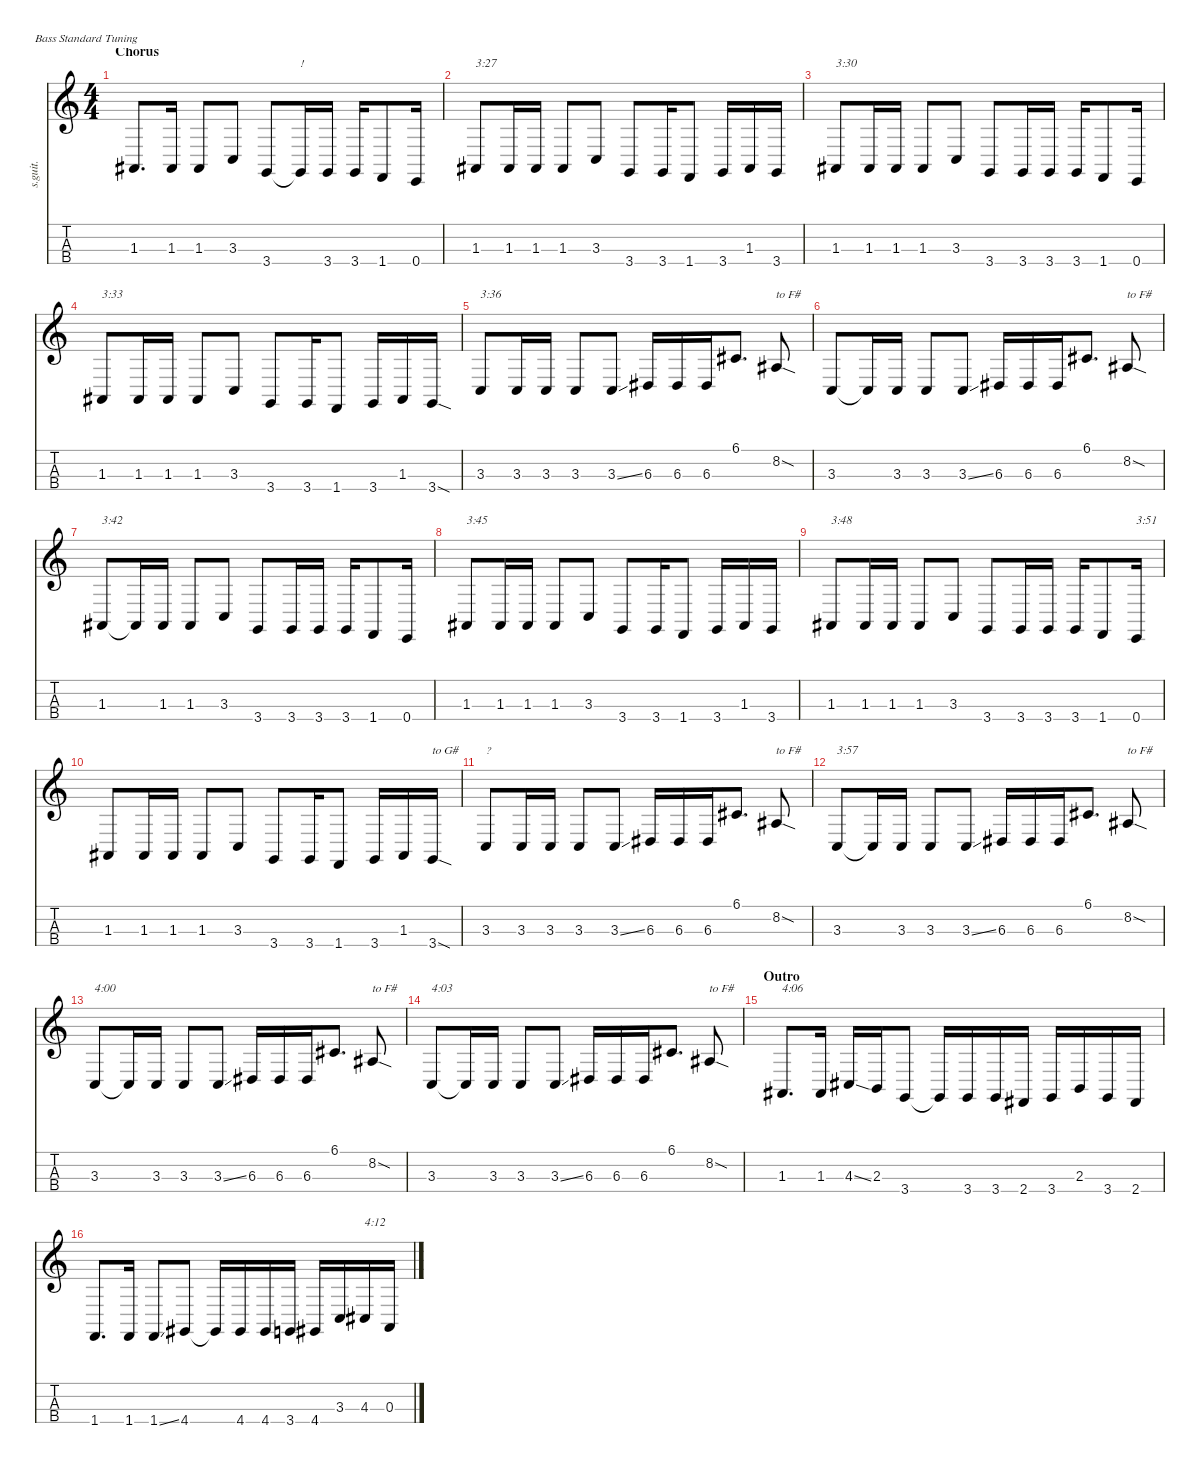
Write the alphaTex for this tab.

\defaultSystemsLayout 4
\hideDynamics
\bracketExtendMode nobrackets
\track ("Krist Novoselic | Bass" "s.guit.") {instrument electricbasspick}
\staff {score tabs}
\tuning (G2 D2 A1 E1)
\ts (4 4)
\section ("" "Chorus")
\tempo (79 hide)
\clef g2
\ks c
1.3{acc #}.8{d lyrics (0 "") lyrics (1 "") lyrics (2 "") lyrics (3 "") lyrics (4 "") dy f} 1.3{acc #}.16{lyrics (0 "") lyrics (1 "") lyrics (2 "") lyrics (3 "") lyrics (4 "")} 1.3{acc #}.8{lyrics (0 "") lyrics (1 "") lyrics (2 "") lyrics (3 "") lyrics (4 "")} 3.3.8{lyrics (0 "") lyrics (1 "") lyrics (2 "") lyrics (3 "") lyrics (4 "")} 3.4.8{lyrics (0 "") lyrics (1 "") lyrics (2 "") lyrics (3 "") lyrics (4 "")} 3.4{t}.16{txt "!" lyrics (0 "") lyrics (1 "") lyrics (2 "") lyrics (3 "") lyrics (4 "")} 3.4.16{lyrics (0 "") lyrics (1 "") lyrics (2 "") lyrics (3 "") lyrics (4 "")} 3.4.16{lyrics (0 "") lyrics (1 "") lyrics (2 "") lyrics (3 "") lyrics (4 "")} 1.4.8{lyrics (0 "") lyrics (1 "") lyrics (2 "") lyrics (3 "") lyrics (4 "")} 0.4.16{lyrics (0 "") lyrics (1 "") lyrics (2 "") lyrics (3 "") lyrics (4 "")} |
1.3{acc #}.8{txt "3:27" lyrics (0 "") lyrics (1 "") lyrics (2 "") lyrics (3 "") lyrics (4 "")} 1.3{acc #}.16{lyrics (0 "") lyrics (1 "") lyrics (2 "") lyrics (3 "") lyrics (4 "")} 1.3{acc #}.16{lyrics (0 "") lyrics (1 "") lyrics (2 "") lyrics (3 "") lyrics (4 "")} 1.3{acc #}.8{lyrics (0 "") lyrics (1 "") lyrics (2 "") lyrics (3 "") lyrics (4 "")} 3.3.8{lyrics (0 "") lyrics (1 "") lyrics (2 "") lyrics (3 "") lyrics (4 "")} 3.4.8{lyrics (0 "") lyrics (1 "") lyrics (2 "") lyrics (3 "") lyrics (4 "")} 3.4.16{lyrics (0 "") lyrics (1 "") lyrics (2 "") lyrics (3 "") lyrics (4 "")} 1.4.8{lyrics (0 "") lyrics (1 "") lyrics (2 "") lyrics (3 "") lyrics (4 "")} 3.4.16{lyrics (0 "") lyrics (1 "") lyrics (2 "") lyrics (3 "") lyrics (4 "")} 1.3{acc #}.16{lyrics (0 "") lyrics (1 "") lyrics (2 "") lyrics (3 "") lyrics (4 "")} 3.4.16{lyrics (0 "") lyrics (1 "") lyrics (2 "") lyrics (3 "") lyrics (4 "")} |
1.3{acc #}.8{txt "3:30" lyrics (0 "") lyrics (1 "") lyrics (2 "") lyrics (3 "") lyrics (4 "")} 1.3{acc #}.16{lyrics (0 "") lyrics (1 "") lyrics (2 "") lyrics (3 "") lyrics (4 "")} 1.3{acc #}.16{lyrics (0 "") lyrics (1 "") lyrics (2 "") lyrics (3 "") lyrics (4 "")} 1.3{acc #}.8{lyrics (0 "") lyrics (1 "") lyrics (2 "") lyrics (3 "") lyrics (4 "")} 3.3.8{lyrics (0 "") lyrics (1 "") lyrics (2 "") lyrics (3 "") lyrics (4 "")} 3.4.8{lyrics (0 "") lyrics (1 "") lyrics (2 "") lyrics (3 "") lyrics (4 "")} 3.4.16{lyrics (0 "") lyrics (1 "") lyrics (2 "") lyrics (3 "") lyrics (4 "")} 3.4.16{lyrics (0 "") lyrics (1 "") lyrics (2 "") lyrics (3 "") lyrics (4 "")} 3.4.16{lyrics (0 "") lyrics (1 "") lyrics (2 "") lyrics (3 "") lyrics (4 "")} 1.4.8{lyrics (0 "") lyrics (1 "") lyrics (2 "") lyrics (3 "") lyrics (4 "")} 0.4.16{lyrics (0 "") lyrics (1 "") lyrics (2 "") lyrics (3 "") lyrics (4 "")} |
1.3{acc #}.8{txt "3:33" lyrics (0 "") lyrics (1 "") lyrics (2 "") lyrics (3 "") lyrics (4 "")} 1.3{acc #}.16{lyrics (0 "") lyrics (1 "") lyrics (2 "") lyrics (3 "") lyrics (4 "")} 1.3{acc #}.16{lyrics (0 "") lyrics (1 "") lyrics (2 "") lyrics (3 "") lyrics (4 "")} 1.3{acc #}.8{lyrics (0 "") lyrics (1 "") lyrics (2 "") lyrics (3 "") lyrics (4 "")} 3.3.8{lyrics (0 "") lyrics (1 "") lyrics (2 "") lyrics (3 "") lyrics (4 "")} 3.4.8{lyrics (0 "") lyrics (1 "") lyrics (2 "") lyrics (3 "") lyrics (4 "")} 3.4.16{lyrics (0 "") lyrics (1 "") lyrics (2 "") lyrics (3 "") lyrics (4 "")} 1.4.8{lyrics (0 "") lyrics (1 "") lyrics (2 "") lyrics (3 "") lyrics (4 "")} 3.4.16{lyrics (0 "") lyrics (1 "") lyrics (2 "") lyrics (3 "") lyrics (4 "")} 1.3{acc #}.16{lyrics (0 "") lyrics (1 "") lyrics (2 "") lyrics (3 "") lyrics (4 "")} 3.4{sod}.16{lyrics (0 "") lyrics (1 "") lyrics (2 "") lyrics (3 "") lyrics (4 "")} |
3.3.8{txt "3:36" lyrics (0 "") lyrics (1 "") lyrics (2 "") lyrics (3 "") lyrics (4 "")} 3.3.16{lyrics (0 "") lyrics (1 "") lyrics (2 "") lyrics (3 "") lyrics (4 "")} 3.3.16{lyrics (0 "") lyrics (1 "") lyrics (2 "") lyrics (3 "") lyrics (4 "")} 3.3.8{lyrics (0 "") lyrics (1 "") lyrics (2 "") lyrics (3 "") lyrics (4 "")} 3.3{ss}.8{lyrics (0 "") lyrics (1 "") lyrics (2 "") lyrics (3 "") lyrics (4 "")} 6.3{acc #}.16{lyrics (0 "") lyrics (1 "") lyrics (2 "") lyrics (3 "") lyrics (4 "")} 6.3{acc #}.16{lyrics (0 "") lyrics (1 "") lyrics (2 "") lyrics (3 "") lyrics (4 "")} 6.3{acc #}.16{lyrics (0 "") lyrics (1 "") lyrics (2 "") lyrics (3 "") lyrics (4 "")} 6.1{acc #}.8{d lyrics (0 "") lyrics (1 "") lyrics (2 "") lyrics (3 "") lyrics (4 "")} 8.2{sod acc #}.8{txt "to F#" lyrics (0 "") lyrics (1 "") lyrics (2 "") lyrics (3 "") lyrics (4 "")} |
3.3.8{lyrics (0 "") lyrics (1 "") lyrics (2 "") lyrics (3 "") lyrics (4 "")} 3.3{t}.16{lyrics (0 "") lyrics (1 "") lyrics (2 "") lyrics (3 "") lyrics (4 "")} 3.3.16{lyrics (0 "") lyrics (1 "") lyrics (2 "") lyrics (3 "") lyrics (4 "")} 3.3.8{lyrics (0 "") lyrics (1 "") lyrics (2 "") lyrics (3 "") lyrics (4 "")} 3.3{ss}.8{lyrics (0 "") lyrics (1 "") lyrics (2 "") lyrics (3 "") lyrics (4 "")} 6.3{acc #}.16{lyrics (0 "") lyrics (1 "") lyrics (2 "") lyrics (3 "") lyrics (4 "")} 6.3{acc #}.16{lyrics (0 "") lyrics (1 "") lyrics (2 "") lyrics (3 "") lyrics (4 "")} 6.3{acc #}.16{lyrics (0 "") lyrics (1 "") lyrics (2 "") lyrics (3 "") lyrics (4 "")} 6.1{acc #}.8{d lyrics (0 "") lyrics (1 "") lyrics (2 "") lyrics (3 "") lyrics (4 "")} 8.2{sod acc #}.8{txt "to F#" lyrics (0 "") lyrics (1 "") lyrics (2 "") lyrics (3 "") lyrics (4 "")} |
1.3{acc #}.8{txt "3:42" lyrics (0 "") lyrics (1 "") lyrics (2 "") lyrics (3 "") lyrics (4 "")} 1.3{t acc #}.16{lyrics (0 "") lyrics (1 "") lyrics (2 "") lyrics (3 "") lyrics (4 "")} 1.3{acc #}.16{lyrics (0 "") lyrics (1 "") lyrics (2 "") lyrics (3 "") lyrics (4 "")} 1.3{acc #}.8{lyrics (0 "") lyrics (1 "") lyrics (2 "") lyrics (3 "") lyrics (4 "")} 3.3.8{lyrics (0 "") lyrics (1 "") lyrics (2 "") lyrics (3 "") lyrics (4 "")} 3.4.8{lyrics (0 "") lyrics (1 "") lyrics (2 "") lyrics (3 "") lyrics (4 "")} 3.4.16{lyrics (0 "") lyrics (1 "") lyrics (2 "") lyrics (3 "") lyrics (4 "")} 3.4.16{lyrics (0 "") lyrics (1 "") lyrics (2 "") lyrics (3 "") lyrics (4 "")} 3.4.16{lyrics (0 "") lyrics (1 "") lyrics (2 "") lyrics (3 "") lyrics (4 "")} 1.4.8{lyrics (0 "") lyrics (1 "") lyrics (2 "") lyrics (3 "") lyrics (4 "")} 0.4.16{lyrics (0 "") lyrics (1 "") lyrics (2 "") lyrics (3 "") lyrics (4 "")} |
1.3{acc #}.8{txt "3:45" lyrics (0 "") lyrics (1 "") lyrics (2 "") lyrics (3 "") lyrics (4 "")} 1.3{acc #}.16{lyrics (0 "") lyrics (1 "") lyrics (2 "") lyrics (3 "") lyrics (4 "")} 1.3{acc #}.16{lyrics (0 "") lyrics (1 "") lyrics (2 "") lyrics (3 "") lyrics (4 "")} 1.3{acc #}.8{lyrics (0 "") lyrics (1 "") lyrics (2 "") lyrics (3 "") lyrics (4 "")} 3.3.8{lyrics (0 "") lyrics (1 "") lyrics (2 "") lyrics (3 "") lyrics (4 "")} 3.4.8{lyrics (0 "") lyrics (1 "") lyrics (2 "") lyrics (3 "") lyrics (4 "")} 3.4.16{lyrics (0 "") lyrics (1 "") lyrics (2 "") lyrics (3 "") lyrics (4 "")} 1.4.8{lyrics (0 "") lyrics (1 "") lyrics (2 "") lyrics (3 "") lyrics (4 "")} 3.4.16{lyrics (0 "") lyrics (1 "") lyrics (2 "") lyrics (3 "") lyrics (4 "")} 1.3{acc #}.16{lyrics (0 "") lyrics (1 "") lyrics (2 "") lyrics (3 "") lyrics (4 "")} 3.4.16{lyrics (0 "") lyrics (1 "") lyrics (2 "") lyrics (3 "") lyrics (4 "")} |
1.3{acc #}.8{txt "3:48" lyrics (0 "") lyrics (1 "") lyrics (2 "") lyrics (3 "") lyrics (4 "")} 1.3{acc #}.16{lyrics (0 "") lyrics (1 "") lyrics (2 "") lyrics (3 "") lyrics (4 "")} 1.3{acc #}.16{lyrics (0 "") lyrics (1 "") lyrics (2 "") lyrics (3 "") lyrics (4 "")} 1.3{acc #}.8{lyrics (0 "") lyrics (1 "") lyrics (2 "") lyrics (3 "") lyrics (4 "")} 3.3.8{lyrics (0 "") lyrics (1 "") lyrics (2 "") lyrics (3 "") lyrics (4 "")} 3.4.8{lyrics (0 "") lyrics (1 "") lyrics (2 "") lyrics (3 "") lyrics (4 "")} 3.4.16{lyrics (0 "") lyrics (1 "") lyrics (2 "") lyrics (3 "") lyrics (4 "")} 3.4.16{lyrics (0 "") lyrics (1 "") lyrics (2 "") lyrics (3 "") lyrics (4 "")} 3.4.16{lyrics (0 "") lyrics (1 "") lyrics (2 "") lyrics (3 "") lyrics (4 "")} 1.4.8{lyrics (0 "") lyrics (1 "") lyrics (2 "") lyrics (3 "") lyrics (4 "")} 0.4.16{txt "3:51" lyrics (0 "") lyrics (1 "") lyrics (2 "") lyrics (3 "") lyrics (4 "")} |
1.3{acc #}.8{lyrics (0 "") lyrics (1 "") lyrics (2 "") lyrics (3 "") lyrics (4 "")} 1.3{acc #}.16{lyrics (0 "") lyrics (1 "") lyrics (2 "") lyrics (3 "") lyrics (4 "")} 1.3{acc #}.16{lyrics (0 "") lyrics (1 "") lyrics (2 "") lyrics (3 "") lyrics (4 "")} 1.3{acc #}.8{lyrics (0 "") lyrics (1 "") lyrics (2 "") lyrics (3 "") lyrics (4 "")} 3.3.8{lyrics (0 "") lyrics (1 "") lyrics (2 "") lyrics (3 "") lyrics (4 "")} 3.4.8{lyrics (0 "") lyrics (1 "") lyrics (2 "") lyrics (3 "") lyrics (4 "")} 3.4.16{lyrics (0 "") lyrics (1 "") lyrics (2 "") lyrics (3 "") lyrics (4 "")} 1.4.8{lyrics (0 "") lyrics (1 "") lyrics (2 "") lyrics (3 "") lyrics (4 "")} 3.4.16{lyrics (0 "") lyrics (1 "") lyrics (2 "") lyrics (3 "") lyrics (4 "")} 1.3{acc #}.16{lyrics (0 "") lyrics (1 "") lyrics (2 "") lyrics (3 "") lyrics (4 "")} 3.4{sod}.16{txt "to G#" lyrics (0 "") lyrics (1 "") lyrics (2 "") lyrics (3 "") lyrics (4 "")} |
3.3.8{txt "?" lyrics (0 "") lyrics (1 "") lyrics (2 "") lyrics (3 "") lyrics (4 "")} 3.3.16{lyrics (0 "") lyrics (1 "") lyrics (2 "") lyrics (3 "") lyrics (4 "")} 3.3.16{lyrics (0 "") lyrics (1 "") lyrics (2 "") lyrics (3 "") lyrics (4 "")} 3.3.8{lyrics (0 "") lyrics (1 "") lyrics (2 "") lyrics (3 "") lyrics (4 "")} 3.3{ss}.8{lyrics (0 "") lyrics (1 "") lyrics (2 "") lyrics (3 "") lyrics (4 "")} 6.3{acc #}.16{lyrics (0 "") lyrics (1 "") lyrics (2 "") lyrics (3 "") lyrics (4 "")} 6.3{acc #}.16{lyrics (0 "") lyrics (1 "") lyrics (2 "") lyrics (3 "") lyrics (4 "")} 6.3{acc #}.16{lyrics (0 "") lyrics (1 "") lyrics (2 "") lyrics (3 "") lyrics (4 "")} 6.1{acc #}.8{d lyrics (0 "") lyrics (1 "") lyrics (2 "") lyrics (3 "") lyrics (4 "")} 8.2{sod acc #}.8{txt "to F#" lyrics (0 "") lyrics (1 "") lyrics (2 "") lyrics (3 "") lyrics (4 "")} |
3.3.8{txt "3:57" lyrics (0 "") lyrics (1 "") lyrics (2 "") lyrics (3 "") lyrics (4 "")} 3.3{t}.16{lyrics (0 "") lyrics (1 "") lyrics (2 "") lyrics (3 "") lyrics (4 "")} 3.3.16{lyrics (0 "") lyrics (1 "") lyrics (2 "") lyrics (3 "") lyrics (4 "")} 3.3.8{lyrics (0 "") lyrics (1 "") lyrics (2 "") lyrics (3 "") lyrics (4 "")} 3.3{ss}.8{lyrics (0 "") lyrics (1 "") lyrics (2 "") lyrics (3 "") lyrics (4 "")} 6.3{acc #}.16{lyrics (0 "") lyrics (1 "") lyrics (2 "") lyrics (3 "") lyrics (4 "")} 6.3{acc #}.16{lyrics (0 "") lyrics (1 "") lyrics (2 "") lyrics (3 "") lyrics (4 "")} 6.3{acc #}.16{lyrics (0 "") lyrics (1 "") lyrics (2 "") lyrics (3 "") lyrics (4 "")} 6.1{acc #}.8{d lyrics (0 "") lyrics (1 "") lyrics (2 "") lyrics (3 "") lyrics (4 "")} 8.2{sod acc #}.8{txt "to F#" lyrics (0 "") lyrics (1 "") lyrics (2 "") lyrics (3 "") lyrics (4 "")} |
3.3.8{txt "4:00" lyrics (0 "") lyrics (1 "") lyrics (2 "") lyrics (3 "") lyrics (4 "")} 3.3{t}.16{lyrics (0 "") lyrics (1 "") lyrics (2 "") lyrics (3 "") lyrics (4 "")} 3.3.16{lyrics (0 "") lyrics (1 "") lyrics (2 "") lyrics (3 "") lyrics (4 "")} 3.3.8{lyrics (0 "") lyrics (1 "") lyrics (2 "") lyrics (3 "") lyrics (4 "")} 3.3{ss}.8{lyrics (0 "") lyrics (1 "") lyrics (2 "") lyrics (3 "") lyrics (4 "")} 6.3{acc #}.16{lyrics (0 "") lyrics (1 "") lyrics (2 "") lyrics (3 "") lyrics (4 "")} 6.3{acc #}.16{lyrics (0 "") lyrics (1 "") lyrics (2 "") lyrics (3 "") lyrics (4 "")} 6.3{acc #}.16{lyrics (0 "") lyrics (1 "") lyrics (2 "") lyrics (3 "") lyrics (4 "")} 6.1{acc #}.8{d lyrics (0 "") lyrics (1 "") lyrics (2 "") lyrics (3 "") lyrics (4 "")} 8.2{sod acc #}.8{txt "to F#" lyrics (0 "") lyrics (1 "") lyrics (2 "") lyrics (3 "") lyrics (4 "")} |
3.3.8{txt "4:03" lyrics (0 "") lyrics (1 "") lyrics (2 "") lyrics (3 "") lyrics (4 "")} 3.3{t}.16{lyrics (0 "") lyrics (1 "") lyrics (2 "") lyrics (3 "") lyrics (4 "")} 3.3.16{lyrics (0 "") lyrics (1 "") lyrics (2 "") lyrics (3 "") lyrics (4 "")} 3.3.8{lyrics (0 "") lyrics (1 "") lyrics (2 "") lyrics (3 "") lyrics (4 "")} 3.3{ss}.8{lyrics (0 "") lyrics (1 "") lyrics (2 "") lyrics (3 "") lyrics (4 "")} 6.3{acc #}.16{lyrics (0 "") lyrics (1 "") lyrics (2 "") lyrics (3 "") lyrics (4 "")} 6.3{acc #}.16{lyrics (0 "") lyrics (1 "") lyrics (2 "") lyrics (3 "") lyrics (4 "")} 6.3{acc #}.16{lyrics (0 "") lyrics (1 "") lyrics (2 "") lyrics (3 "") lyrics (4 "")} 6.1{acc #}.8{d lyrics (0 "") lyrics (1 "") lyrics (2 "") lyrics (3 "") lyrics (4 "")} 8.2{sod acc #}.8{txt "to F#" lyrics (0 "") lyrics (1 "") lyrics (2 "") lyrics (3 "") lyrics (4 "")} |
\section ("" "Outro")
1.3{acc #}.8{d txt "4:06" lyrics (0 "") lyrics (1 "") lyrics (2 "") lyrics (3 "") lyrics (4 "")} 1.3{acc #}.16{lyrics (0 "") lyrics (1 "") lyrics (2 "") lyrics (3 "") lyrics (4 "")} 4.3{ss acc #}.16{lyrics (0 "") lyrics (1 "") lyrics (2 "") lyrics (3 "") lyrics (4 "")} 2.3.16{lyrics (0 "") lyrics (1 "") lyrics (2 "") lyrics (3 "") lyrics (4 "")} 3.4.8{lyrics (0 "") lyrics (1 "") lyrics (2 "") lyrics (3 "") lyrics (4 "")} 3.4{t}.16{lyrics (0 "") lyrics (1 "") lyrics (2 "") lyrics (3 "") lyrics (4 "")} 3.4.16{lyrics (0 "") lyrics (1 "") lyrics (2 "") lyrics (3 "") lyrics (4 "")} 3.4.16{lyrics (0 "") lyrics (1 "") lyrics (2 "") lyrics (3 "") lyrics (4 "")} 2.4{acc #}.16{lyrics (0 "") lyrics (1 "") lyrics (2 "") lyrics (3 "") lyrics (4 "")} 3.4.16{lyrics (0 "") lyrics (1 "") lyrics (2 "") lyrics (3 "") lyrics (4 "")} 2.3.16{lyrics (0 "") lyrics (1 "") lyrics (2 "") lyrics (3 "") lyrics (4 "")} 3.4.16{lyrics (0 "") lyrics (1 "") lyrics (2 "") lyrics (3 "") lyrics (4 "")} 2.4{acc #}.16{lyrics (0 "") lyrics (1 "") lyrics (2 "") lyrics (3 "") lyrics (4 "")} |
1.4.8{d lyrics (0 "") lyrics (1 "") lyrics (2 "") lyrics (3 "") lyrics (4 "")} 1.4.16{lyrics (0 "") lyrics (1 "") lyrics (2 "") lyrics (3 "") lyrics (4 "")} 1.4{ss}.8{lyrics (0 "") lyrics (1 "") lyrics (2 "") lyrics (3 "") lyrics (4 "")} 4.4{acc #}.8{lyrics (0 "") lyrics (1 "") lyrics (2 "") lyrics (3 "") lyrics (4 "")} 4.4{t acc #}.16{lyrics (0 "") lyrics (1 "") lyrics (2 "") lyrics (3 "") lyrics (4 "")} 4.4{acc #}.16{lyrics (0 "") lyrics (1 "") lyrics (2 "") lyrics (3 "") lyrics (4 "")} 4.4{acc #}.16{lyrics (0 "") lyrics (1 "") lyrics (2 "") lyrics (3 "") lyrics (4 "")} 3.4.16{lyrics (0 "") lyrics (1 "") lyrics (2 "") lyrics (3 "") lyrics (4 "")} 4.4{acc #}.16{lyrics (0 "") lyrics (1 "") lyrics (2 "") lyrics (3 "") lyrics (4 "")} 3.3.16{lyrics (0 "") lyrics (1 "") lyrics (2 "") lyrics (3 "") lyrics (4 "")} 4.3{acc #}.16{txt "4:12" lyrics (0 "") lyrics (1 "") lyrics (2 "") lyrics (3 "") lyrics (4 "")} 0.3.16{lyrics (0 "") lyrics (1 "") lyrics (2 "") lyrics (3 "") lyrics (4 "")}
